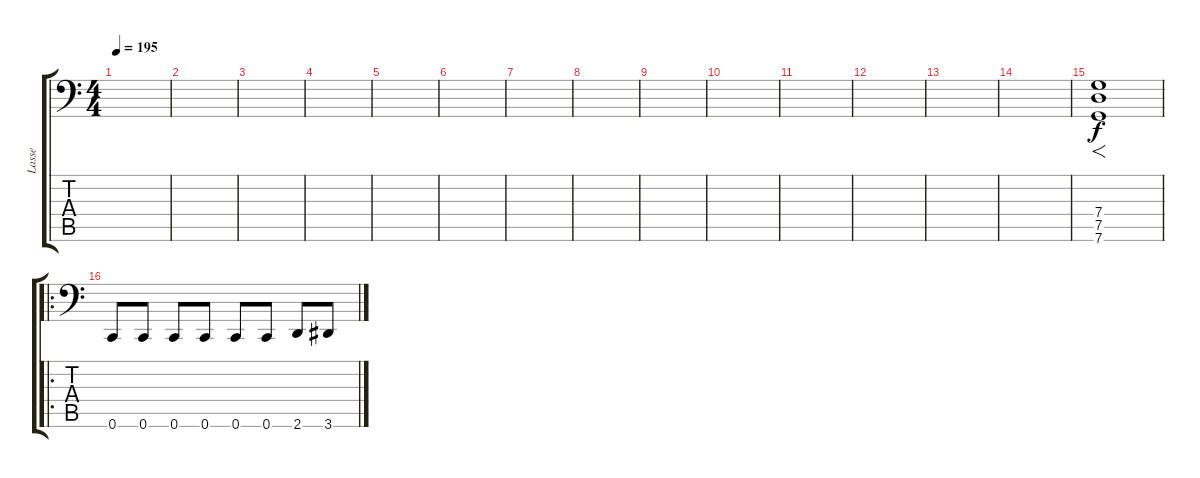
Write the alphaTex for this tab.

\track ("Lasse" "Lasse") {instrument electricbasspick}
\staff {score tabs}
\tuning (D3 A2 F2 C2 G1 C1) {hide}
\ts (4 4)
\tempo 195
\clef f4
\ks c
|
|
|
|
|
|
|
|
|
|
|
|
|
|
(7.4 7.5 7.6).1{f} |
\ro
0.6.8 0.6.8 0.6.8 0.6.8 0.6.8 0.6.8 2.6.8 3.6.8
